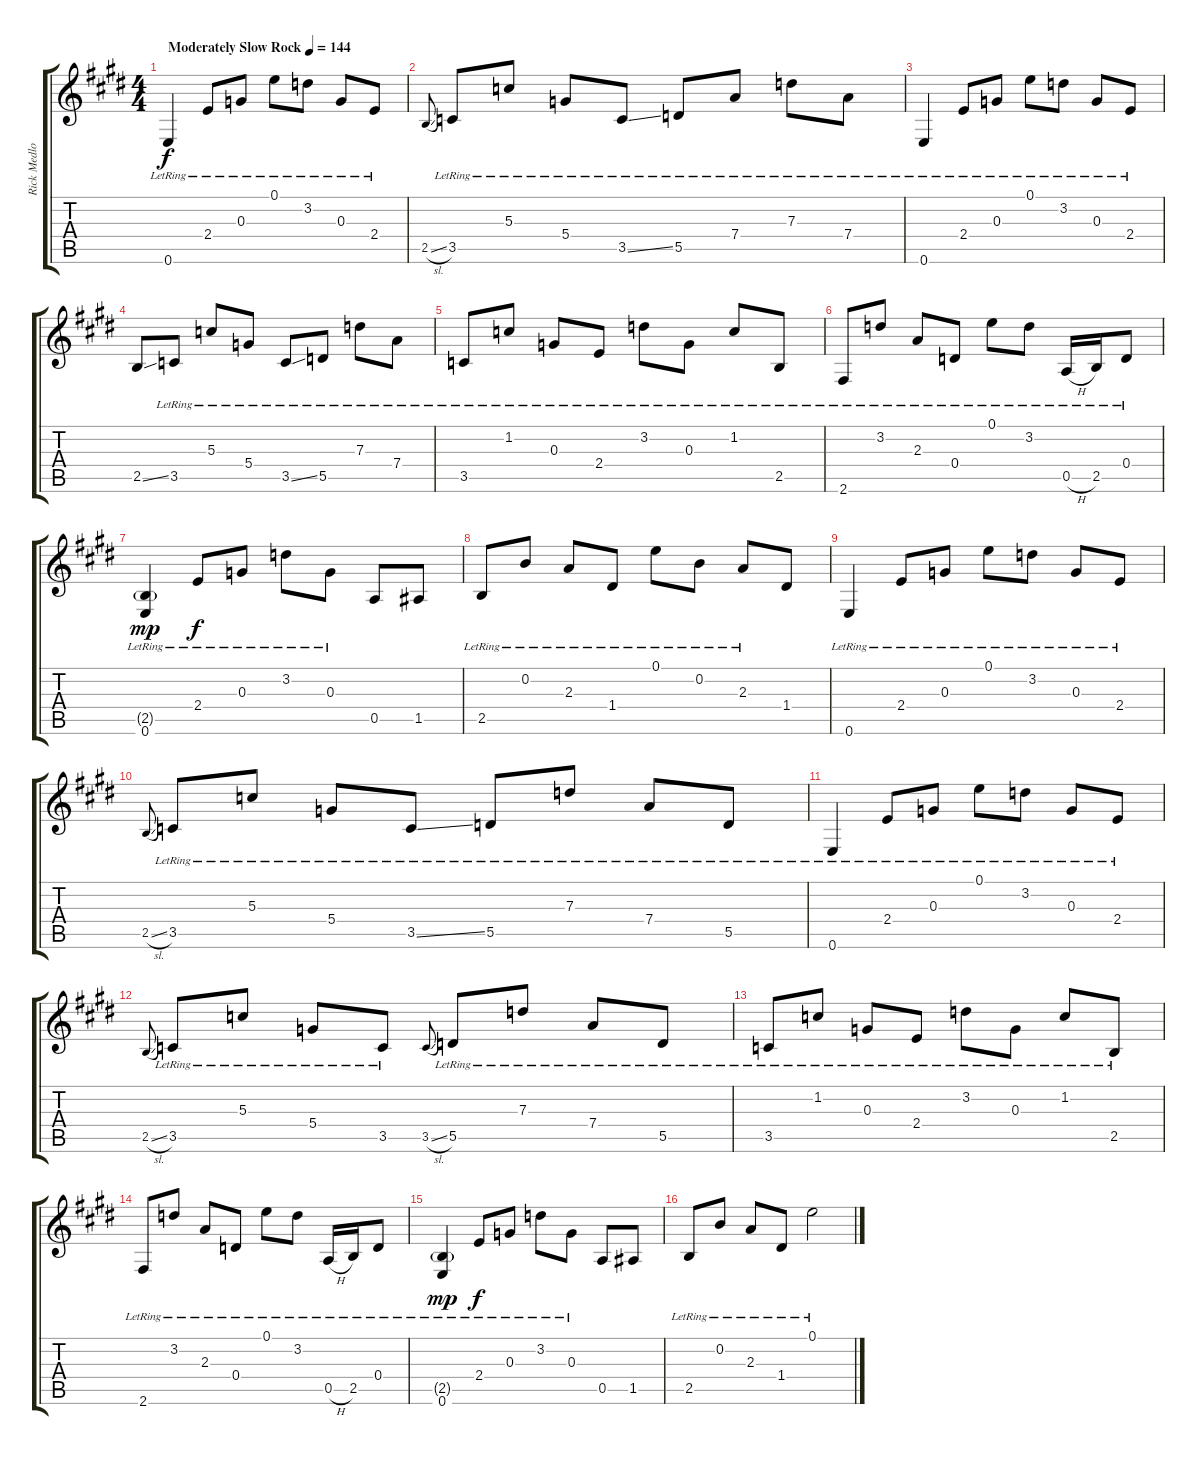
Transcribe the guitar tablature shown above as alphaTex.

\track ("Rick Medlocke Guitar" "Rick Medlo") {instrument electricguitarclean}
\staff {score tabs}
\tuning (E4 B3 G3 D3 A2 E2) {hide}
\ts (4 4)
\tempo (144 "Moderately Slow Rock")
\clef g2
\ks c#minor
0.6{lr}.4{dy f instrument electricguitarclean} 2.4{lr}.8 0.3{lr}.8 0.1{lr}.8 3.2{lr}.8 0.3{lr}.8 2.4{lr}.8 |
2.5{sl}.8{gr onbeat} 3.5{lr}.8 5.3{lr}.8 5.4{lr}.8 3.5{ss lr}.8 5.5{lr}.8 7.4{lr}.8 7.3{lr}.8 7.4{lr}.8 |
0.6{lr}.4 2.4{lr}.8 0.3{lr}.8 0.1{lr}.8 3.2{lr}.8 0.3{lr}.8 2.4{lr}.8 |
2.5{ss}.8 3.5{lr}.8 5.3{lr}.8 5.4{lr}.8 3.5{ss lr}.8 5.5{lr}.8 7.3{lr}.8 7.4{lr}.8 |
3.5{lr}.8 1.2{lr}.8 0.3{lr}.8 2.4{lr}.8 3.2{lr}.8 0.3{lr}.8 1.2{lr}.8 2.5{lr}.8 |
2.6{lr}.8 3.2{lr}.8 2.3{lr}.8 0.4{lr}.8 0.1{lr}.8 3.2{lr}.8 0.5{h lr}.16 2.5{lr}.16 0.4{lr}.8 |
(2.5{g} 0.6{lr}).4{dy mp} 2.4{lr}.8{dy f} 0.3{lr}.8 3.2{lr}.8 0.3{lr}.8 0.5.8 1.5.8 |
2.5{lr}.8 0.2{lr}.8 2.3{lr}.8 1.4{lr}.8 0.1{lr}.8 0.2{lr}.8 2.3{lr}.8 1.4.8 |
0.6{lr}.4 2.4{lr}.8 0.3{lr}.8 0.1{lr}.8 3.2{lr}.8 0.3{lr}.8 2.4{lr}.8 |
2.5{sl}.8{gr onbeat} 3.5{lr}.8 5.3{lr}.8 5.4{lr}.8 3.5{ss lr}.8 5.5{lr}.8 7.3{lr}.8 7.4{lr}.8 5.5{lr}.8 |
0.6{lr}.4 2.4{lr}.8 0.3{lr}.8 0.1{lr}.8 3.2{lr}.8 0.3{lr}.8 2.4{lr}.8 |
2.5{sl}.8{gr onbeat} 3.5{lr}.8 5.3{lr}.8 5.4{lr}.8 3.5{lr}.8 3.5{sl}.8{gr onbeat} 5.5{lr}.8 7.3{lr}.8 7.4{lr}.8 5.5{lr}.8 |
3.5{lr}.8 1.2{lr}.8 0.3{lr}.8 2.4{lr}.8 3.2{lr}.8 0.3{lr}.8 1.2{lr}.8 2.5{lr}.8 |
2.6{lr}.8 3.2{lr}.8 2.3{lr}.8 0.4{lr}.8 0.1{lr}.8 3.2{lr}.8 0.5{h lr}.16 2.5{lr}.16 0.4{lr}.8 |
(2.5{g} 0.6{lr}).4{dy mp} 2.4{lr}.8{dy f} 0.3{lr}.8 3.2{lr}.8 0.3{lr}.8 0.5.8 1.5.8 |
2.5{lr}.8 0.2{lr}.8 2.3{lr}.8 1.4{lr}.8 0.1{lr}.2
